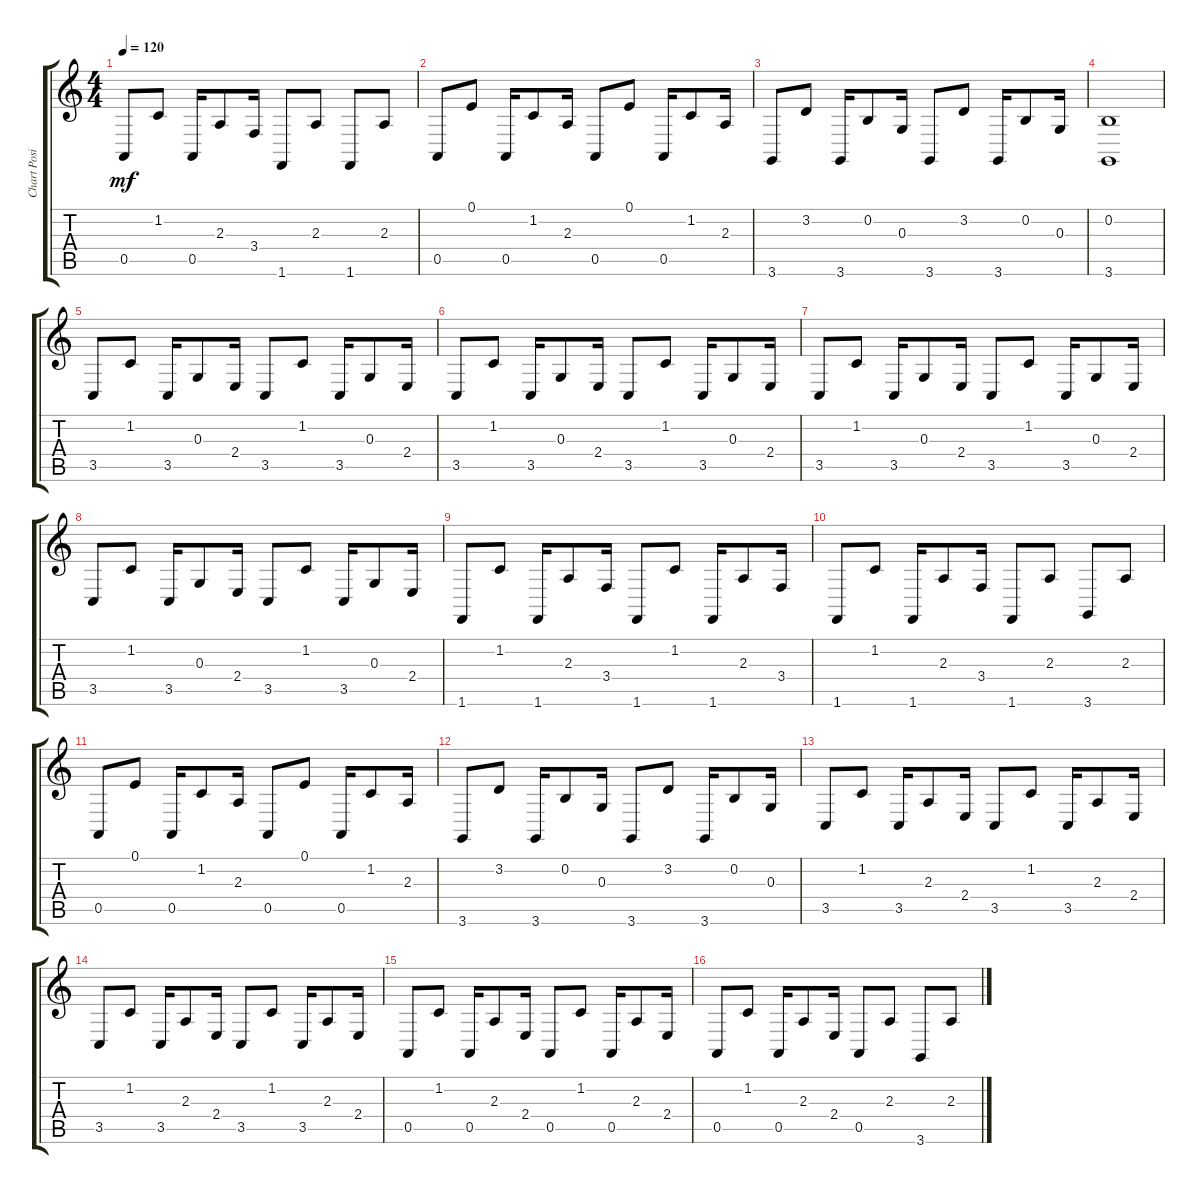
\track ("Chart Positions: UK No.4 AUT/GER/SWI No" "Chart Posi") {instrument taikodrum}
\staff {score tabs}
\tuning (E4 B3 G3 D3 A2 E2) {hide}
\ts (4 4)
\tempo 120
\clef g2
\ks c
0.5.8{dy mf} 1.2.8 0.5.16 2.3.8 3.4.16 1.6.8 2.3.8 1.6.8 2.3.8 |
0.5.8 0.1.8 0.5.16 1.2.8 2.3.16 0.5.8 0.1.8 0.5.16 1.2.8 2.3.16 |
3.6.8 3.2.8 3.6.16 0.2.8 0.3.16 3.6.8 3.2.8 3.6.16 0.2.8 0.3.16 |
(0.2 3.6).1 |
3.5.8 1.2.8 3.5.16 0.3.8 2.4.16 3.5.8 1.2.8 3.5.16 0.3.8 2.4.16 |
3.5.8 1.2.8 3.5.16 0.3.8 2.4.16 3.5.8 1.2.8 3.5.16 0.3.8 2.4.16 |
3.5.8 1.2.8 3.5.16 0.3.8 2.4.16 3.5.8 1.2.8 3.5.16 0.3.8 2.4.16 |
3.5.8 1.2.8 3.5.16 0.3.8 2.4.16 3.5.8 1.2.8 3.5.16 0.3.8 2.4.16 |
1.6.8 1.2.8 1.6.16 2.3.8 3.4.16 1.6.8 1.2.8 1.6.16 2.3.8 3.4.16 |
1.6.8 1.2.8 1.6.16 2.3.8 3.4.16 1.6.8 2.3.8 3.6.8 2.3.8 |
0.5.8 0.1.8 0.5.16 1.2.8 2.3.16 0.5.8 0.1.8 0.5.16 1.2.8 2.3.16 |
3.6.8 3.2.8 3.6.16 0.2.8 0.3.16 3.6.8 3.2.8 3.6.16 0.2.8 0.3.16 |
3.5.8 1.2.8 3.5.16 2.3.8 2.4.16 3.5.8 1.2.8 3.5.16 2.3.8 2.4.16 |
3.5.8 1.2.8 3.5.16 2.3.8 2.4.16 3.5.8 1.2.8 3.5.16 2.3.8 2.4.16 |
0.5.8 1.2.8 0.5.16 2.3.8 2.4.16 0.5.8 1.2.8 0.5.16 2.3.8 2.4.16 |
0.5.8 1.2.8 0.5.16 2.3.8 2.4.16 0.5.8 2.3.8 3.6.8 2.3.8
